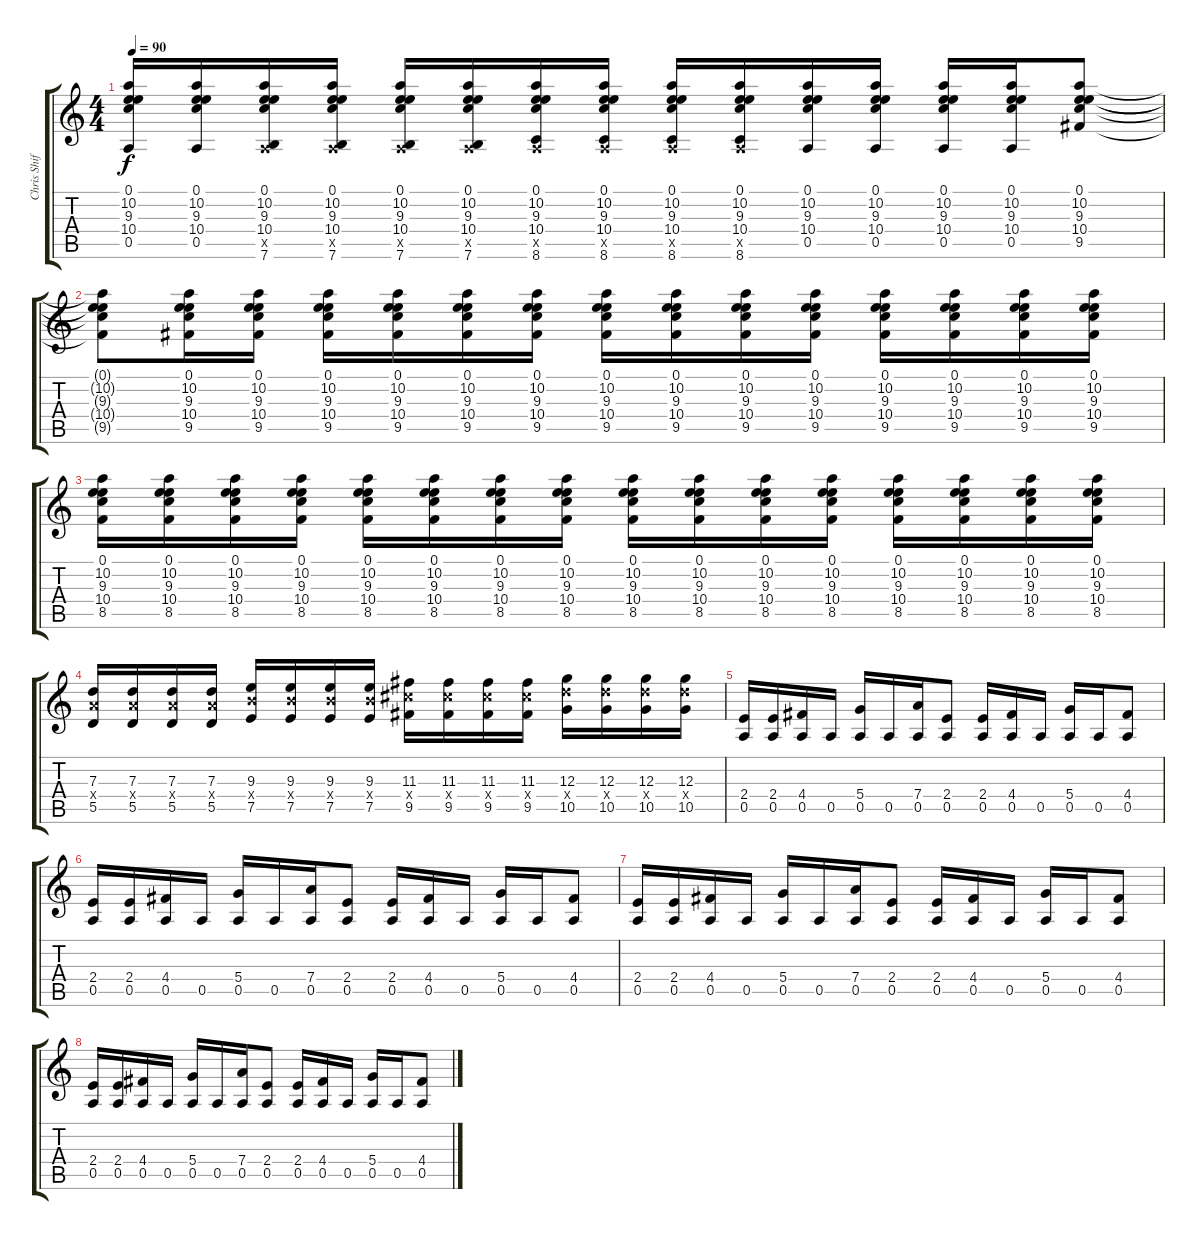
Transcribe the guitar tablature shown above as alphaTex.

\track ("Chris Shifflet - Lead Guitar" "Chris Shif") {instrument electricguitarclean}
\staff {score tabs}
\tuning (E4 B3 G3 D3 A2 E2) {hide}
\ts (4 4)
\tempo 90
\clef g2
\ks c
(0.1 10.2 9.3 10.4 0.5).16{dy f} (0.1 10.2 9.3 10.4 0.5).16 (0.1 10.2 9.3 10.4 0.5{x} 7.6).16 (0.1 10.2 9.3 10.4 0.5{x} 7.6).16 (0.1 10.2 9.3 10.4 0.5{x} 7.6).16 (0.1 10.2 9.3 10.4 0.5{x} 7.6).16 (0.1 10.2 9.3 10.4 0.5{x} 8.6).16 (0.1 10.2 9.3 10.4 0.5{x} 8.6).16 (0.1 10.2 9.3 10.4 0.5{x} 8.6).16 (0.1 10.2 9.3 10.4 0.5{x} 8.6).16 (0.1 10.2 9.3 10.4 0.5).16 (0.1 10.2 9.3 10.4 0.5).16 (0.1 10.2 9.3 10.4 0.5).16 (0.1 10.2 9.3 10.4 0.5).16 (0.1 10.2 9.3 10.4 9.5).8 |
(0.1{t} 10.2{t} 9.3{t} 10.4{t} 9.5{t}).8 (0.1 10.2 9.3 10.4 9.5).16 (0.1 10.2 9.3 10.4 9.5).16 (0.1 10.2 9.3 10.4 9.5).16 (0.1 10.2 9.3 10.4 9.5).16 (0.1 10.2 9.3 10.4 9.5).16 (0.1 10.2 9.3 10.4 9.5).16 (0.1 10.2 9.3 10.4 9.5).16 (0.1 10.2 9.3 10.4 9.5).16 (0.1 10.2 9.3 10.4 9.5).16 (0.1 10.2 9.3 10.4 9.5).16 (0.1 10.2 9.3 10.4 9.5).16 (0.1 10.2 9.3 10.4 9.5).16 (0.1 10.2 9.3 10.4 9.5).16 (0.1 10.2 9.3 10.4 9.5).16 |
(0.1 10.2 9.3 10.4 8.5).16 (0.1 10.2 9.3 10.4 8.5).16 (0.1 10.2 9.3 10.4 8.5).16 (0.1 10.2 9.3 10.4 8.5).16 (0.1 10.2 9.3 10.4 8.5).16 (0.1 10.2 9.3 10.4 8.5).16 (0.1 10.2 9.3 10.4 8.5).16 (0.1 10.2 9.3 10.4 8.5).16 (0.1 10.2 9.3 10.4 8.5).16 (0.1 10.2 9.3 10.4 8.5).16 (0.1 10.2 9.3 10.4 8.5).16 (0.1 10.2 9.3 10.4 8.5).16 (0.1 10.2 9.3 10.4 8.5).16 (0.1 10.2 9.3 10.4 8.5).16 (0.1 10.2 9.3 10.4 8.5).16 (0.1 10.2 9.3 10.4 8.5).16 |
(7.3 7.4{x} 5.5).16{volume 13} (7.3 7.4{x} 5.5).16 (7.3 7.4{x} 5.5).16 (7.3 7.4{x} 5.5).16 (9.3 9.4{x} 7.5).16 (9.3 9.4{x} 7.5).16 (9.3 9.4{x} 7.5).16 (9.3 9.4{x} 7.5).16 (11.3 11.4{x} 9.5).16 (11.3 11.4{x} 9.5).16 (11.3 11.4{x} 9.5).16 (11.3 11.4{x} 9.5).16 (12.3 12.4{x} 10.5).16 (12.3 12.4{x} 10.5).16 (12.3 12.4{x} 10.5).16 (12.3 12.4{x} 10.5).16 |
(2.4 0.5).16{instrument overdrivenguitar} (2.4 0.5).16 (4.4 0.5).16 0.5.16 (5.4 0.5).16 0.5.16 (7.4 0.5).16 (2.4 0.5).8 (2.4 0.5).16 (4.4 0.5).16 0.5.16 (5.4 0.5).16 0.5.16 (4.4 0.5).8 |
(2.4 0.5).16 (2.4 0.5).16 (4.4 0.5).16 0.5.16 (5.4 0.5).16 0.5.16 (7.4 0.5).16 (2.4 0.5).8 (2.4 0.5).16 (4.4 0.5).16 0.5.16 (5.4 0.5).16 0.5.16 (4.4 0.5).8 |
(2.4 0.5).16 (2.4 0.5).16 (4.4 0.5).16 0.5.16 (5.4 0.5).16 0.5.16 (7.4 0.5).16 (2.4 0.5).8 (2.4 0.5).16 (4.4 0.5).16 0.5.16 (5.4 0.5).16 0.5.16 (4.4 0.5).8 |
(2.4 0.5).16 (2.4 0.5).16 (4.4 0.5).16 0.5.16 (5.4 0.5).16 0.5.16 (7.4 0.5).16 (2.4 0.5).8 (2.4 0.5).16 (4.4 0.5).16 0.5.16 (5.4 0.5).16 0.5.16 (4.4 0.5).8
